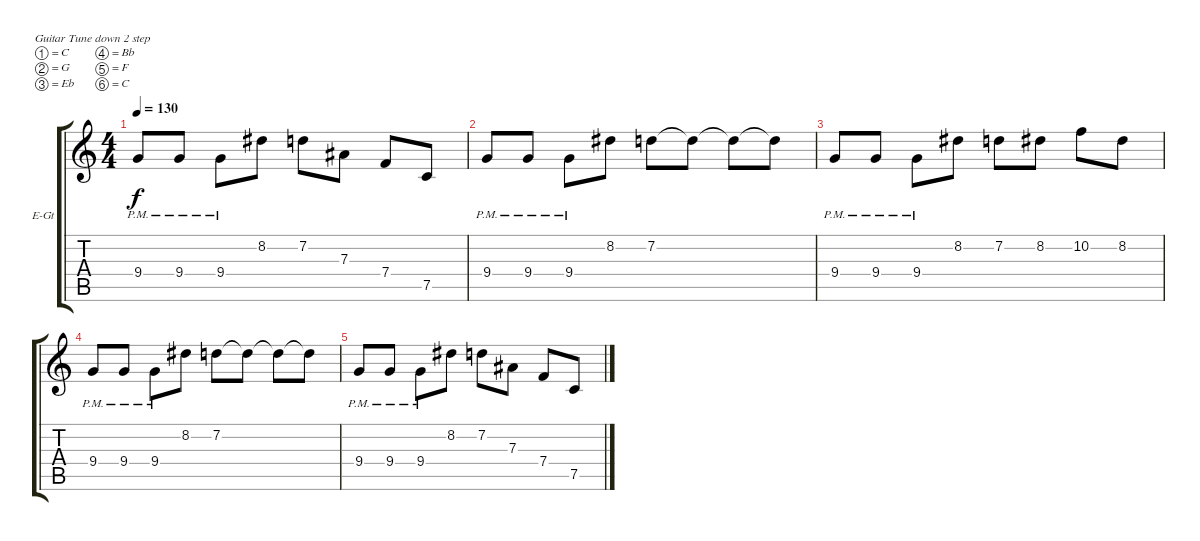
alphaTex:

\defaultSystemsLayout 4
\bracketExtendMode groupsimilarinstruments
\firstSystemTrackNameOrientation horizontal
\otherSystemsTrackNameOrientation horizontal
\track ("Актава\\терция Л" "E-Gt") {instrument distortionguitar}
\staff {score tabs}
\tuning (C4 G3 Eb3 Bb2 F2 C2)
\ts (4 4)
\tempo 130
\clef g2
\ks c
9.4{pm}.8{dy f} 9.4{pm}.8 9.4{pm}.8 8.2.8 7.2.8 7.3.8 7.4.8 7.5.8 |
9.4{pm}.8 9.4{pm}.8 9.4{pm}.8 8.2.8 7.2.8 7.2{t}.8 7.2{t}.8 7.2{t}.8 |
9.4{pm}.8 9.4{pm}.8 9.4{pm}.8 8.2.8 7.2.8 8.2.8 10.2.8 8.2.8 |
9.4{pm}.8 9.4{pm}.8 9.4{pm}.8 8.2.8 7.2.8 7.2{t}.8 7.2{t}.8 7.2{t}.8 |
9.4{pm}.8 9.4{pm}.8 9.4{pm}.8 8.2.8 7.2.8 7.3.8 7.4.8 7.5.8
